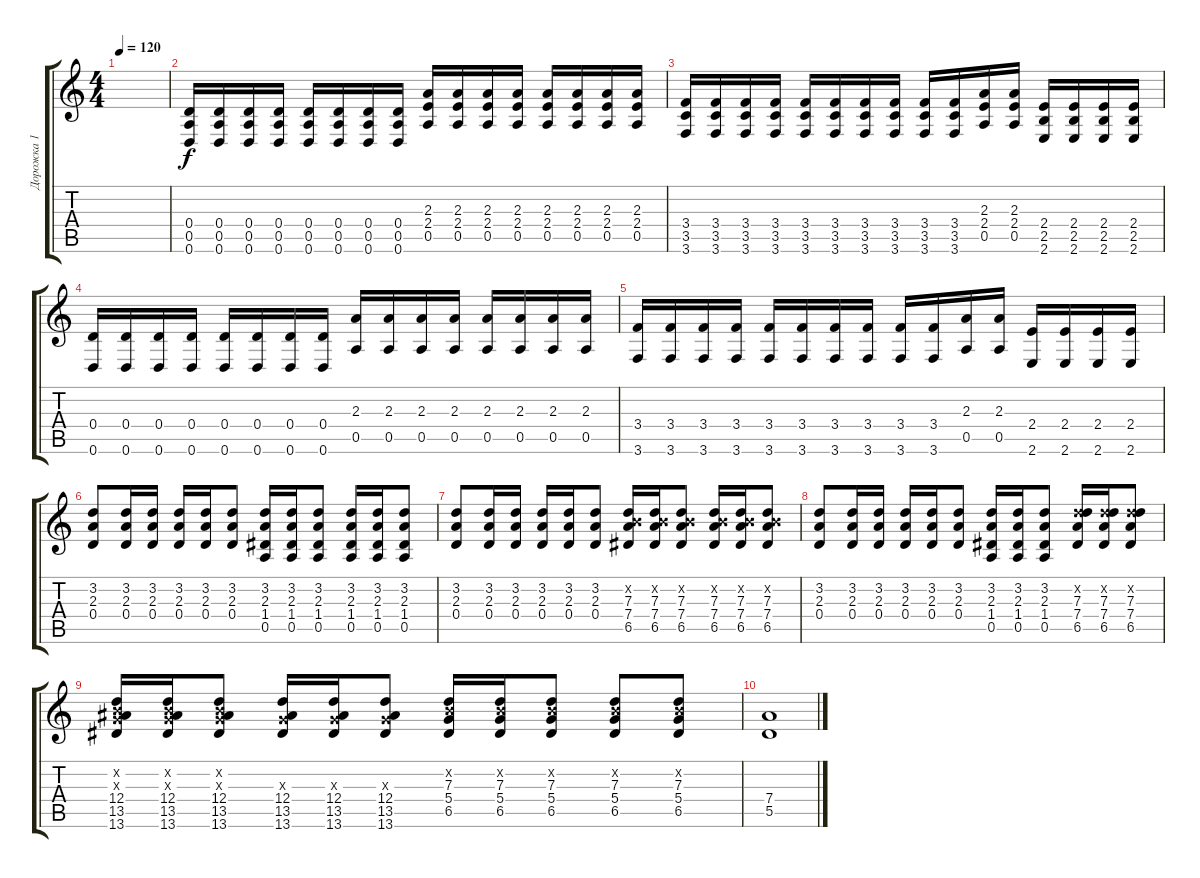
\track ("Дорожка 1" "Дорожка 1") {instrument acousticguitarsteel}
\staff {score tabs}
\tuning (E4 B3 G3 D3 A2 D2) {hide}
\ts (4 4)
\tempo 120
\clef g2
\ks c
|
(0.4 0.5 0.6).16 (0.4 0.5 0.6).16 (0.4 0.5 0.6).16 (0.4 0.5 0.6).16 (0.4 0.5 0.6).16 (0.4 0.5 0.6).16 (0.4 0.5 0.6).16 (0.4 0.5 0.6).16 (2.3 2.4 0.5).16 (2.3 2.4 0.5).16 (2.3 2.4 0.5).16 (2.3 2.4 0.5).16 (2.3 2.4 0.5).16 (2.3 2.4 0.5).16 (2.3 2.4 0.5).16 (2.3 2.4 0.5).16 |
(3.4 3.5 3.6).16 (3.4 3.5 3.6).16 (3.4 3.5 3.6).16 (3.4 3.5 3.6).16 (3.4 3.5 3.6).16 (3.4 3.5 3.6).16 (3.4 3.5 3.6).16 (3.4 3.5 3.6).16 (3.4 3.5 3.6).16 (3.4 3.5 3.6).16 (2.3 2.4 0.5).16 (2.3 2.4 0.5).16 (2.4 2.5 2.6).16 (2.4 2.5 2.6).16 (2.4 2.5 2.6).16 (2.4 2.5 2.6).16 |
(0.4 0.6).16 (0.4 0.6).16 (0.4 0.6).16 (0.4 0.6).16 (0.4 0.6).16 (0.4 0.6).16 (0.4 0.6).16 (0.4 0.6).16 (2.3 0.5).16 (2.3 0.5).16 (2.3 0.5).16 (2.3 0.5).16 (2.3 0.5).16 (2.3 0.5).16 (2.3 0.5).16 (2.3 0.5).16 |
(3.4 3.6).16 (3.4 3.6).16 (3.4 3.6).16 (3.4 3.6).16 (3.4 3.6).16 (3.4 3.6).16 (3.4 3.6).16 (3.4 3.6).16 (3.4 3.6).16 (3.4 3.6).16 (2.3 0.5).16 (2.3 0.5).16 (2.4 2.6).16 (2.4 2.6).16 (2.4 2.6).16 (2.4 2.6).16 |
(3.2 2.3 0.4).8 (3.2 2.3 0.4).16 (3.2 2.3 0.4).16 (3.2 2.3 0.4).16 (3.2 2.3 0.4).16 (3.2 2.3 0.4).8 (3.2 2.3 1.4 0.5).16 (3.2 2.3 1.4 0.5).16 (3.2 2.3 1.4 0.5).8 (3.2 2.3 1.4 0.5).16 (3.2 2.3 1.4 0.5).16 (3.2 2.3 1.4 0.5).8 |
(3.2 2.3 0.4).8 (3.2 2.3 0.4).16 (3.2 2.3 0.4).16 (3.2 2.3 0.4).16 (3.2 2.3 0.4).16 (3.2 2.3 0.4).8 (0.2{x} 7.3 7.4 6.5).16 (0.2{x} 7.3 7.4 6.5).16 (0.2{x} 7.3 7.4 6.5).8 (0.2{x} 7.3 7.4 6.5).16 (0.2{x} 7.3 7.4 6.5).16 (0.2{x} 7.3 7.4 6.5).8 |
(3.2 2.3 0.4).8 (3.2 2.3 0.4).16 (3.2 2.3 0.4).16 (3.2 2.3 0.4).16 (3.2 2.3 0.4).16 (3.2 2.3 0.4).8 (3.2 2.3 1.4 0.5).16 (3.2 2.3 1.4 0.5).16 (3.2 2.3 1.4 0.5).8 (3.2{x} 7.3 7.4 6.5).16 (3.2{x} 7.3 7.4 6.5).16 (3.2{x} 7.3 7.4 6.5).8 |
(0.2{x} 0.3{x} 12.4 13.5 13.6).16 (0.2{x} 0.3{x} 12.4 13.5 13.6).16 (0.2{x} 0.3{x} 12.4 13.5 13.6).8 (0.3{x} 12.4 13.5 13.6).16 (0.3{x} 12.4 13.5 13.6).16 (0.3{x} 12.4 13.5 13.6).8 (0.2{x} 7.3 5.4 6.5).16 (0.2{x} 7.3 5.4 6.5).16 (0.2{x} 7.3 5.4 6.5).8 (0.2{x} 7.3 5.4 6.5).8 (0.2{x} 7.3 5.4 6.5).8 |
(7.4 5.5).1
